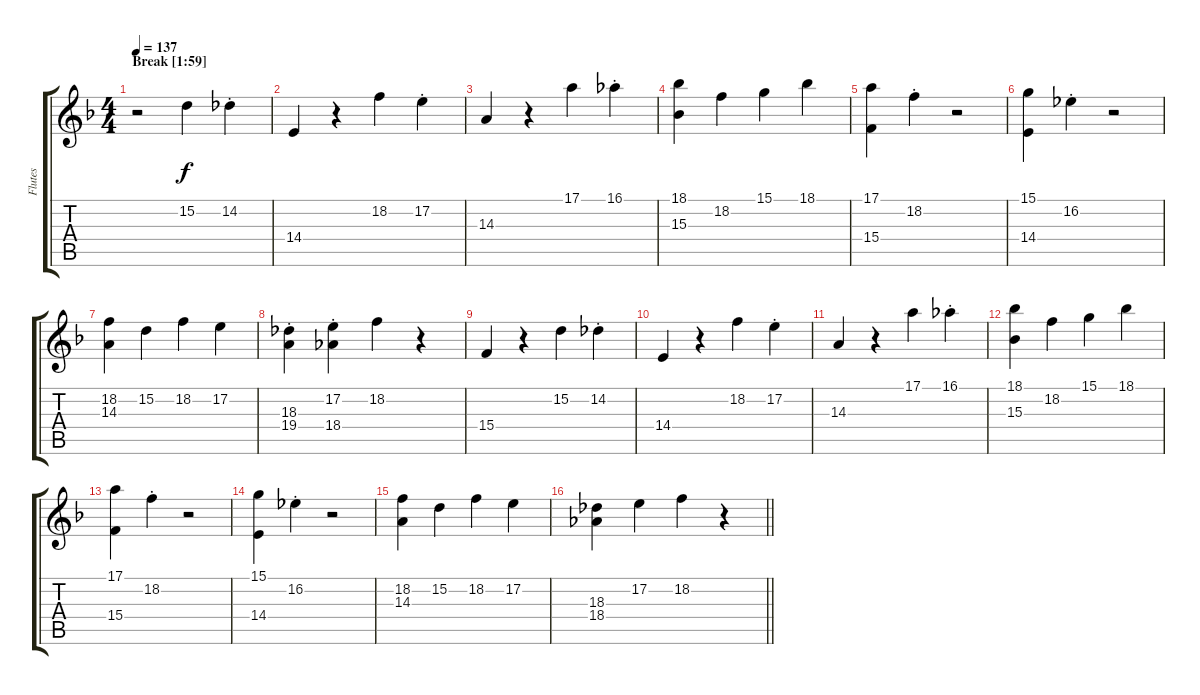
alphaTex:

\track ("Flutes" "Flutes") {instrument flute}
\staff {score tabs}
\tuning (E4 B3 G3 D3 A2 E2) {hide}
\ts (4 4)
\section ("" "Break [1:59]")
\tempo 137
\clef g2
\ks dminor
r.2{dy f} 15.2.4 14.2{st}.4 |
14.4.4 r.4 18.2.4 17.2{st}.4 |
14.3.4 r.4 17.1.4 16.1{st}.4 |
(18.1 15.3).4 18.2.4 15.1.4 18.1.4 |
(17.1 15.4).4 18.2{st}.4 r.2 |
(15.1 14.4).4 16.2{st}.4 r.2 |
(18.2 14.3).4 15.2.4 18.2.4 17.2.4 |
(18.3 19.4{st}).4 (17.2 18.4{st}).4 18.2.4 r.4 |
15.4.4 r.4 15.2.4 14.2{st}.4 |
14.4.4 r.4 18.2.4 17.2{st}.4 |
14.3.4 r.4 17.1.4 16.1{st}.4 |
(18.1 15.3).4 18.2.4 15.1.4 18.1.4 |
(17.1 15.4).4 18.2{st}.4 r.2 |
(15.1 14.4).4 16.2{st}.4 r.2 |
(18.2 14.3).4 15.2.4 18.2.4 17.2.4 |
\barLineRight lightlight
(18.3 18.4).4 17.2.4 18.2.4 r.4
